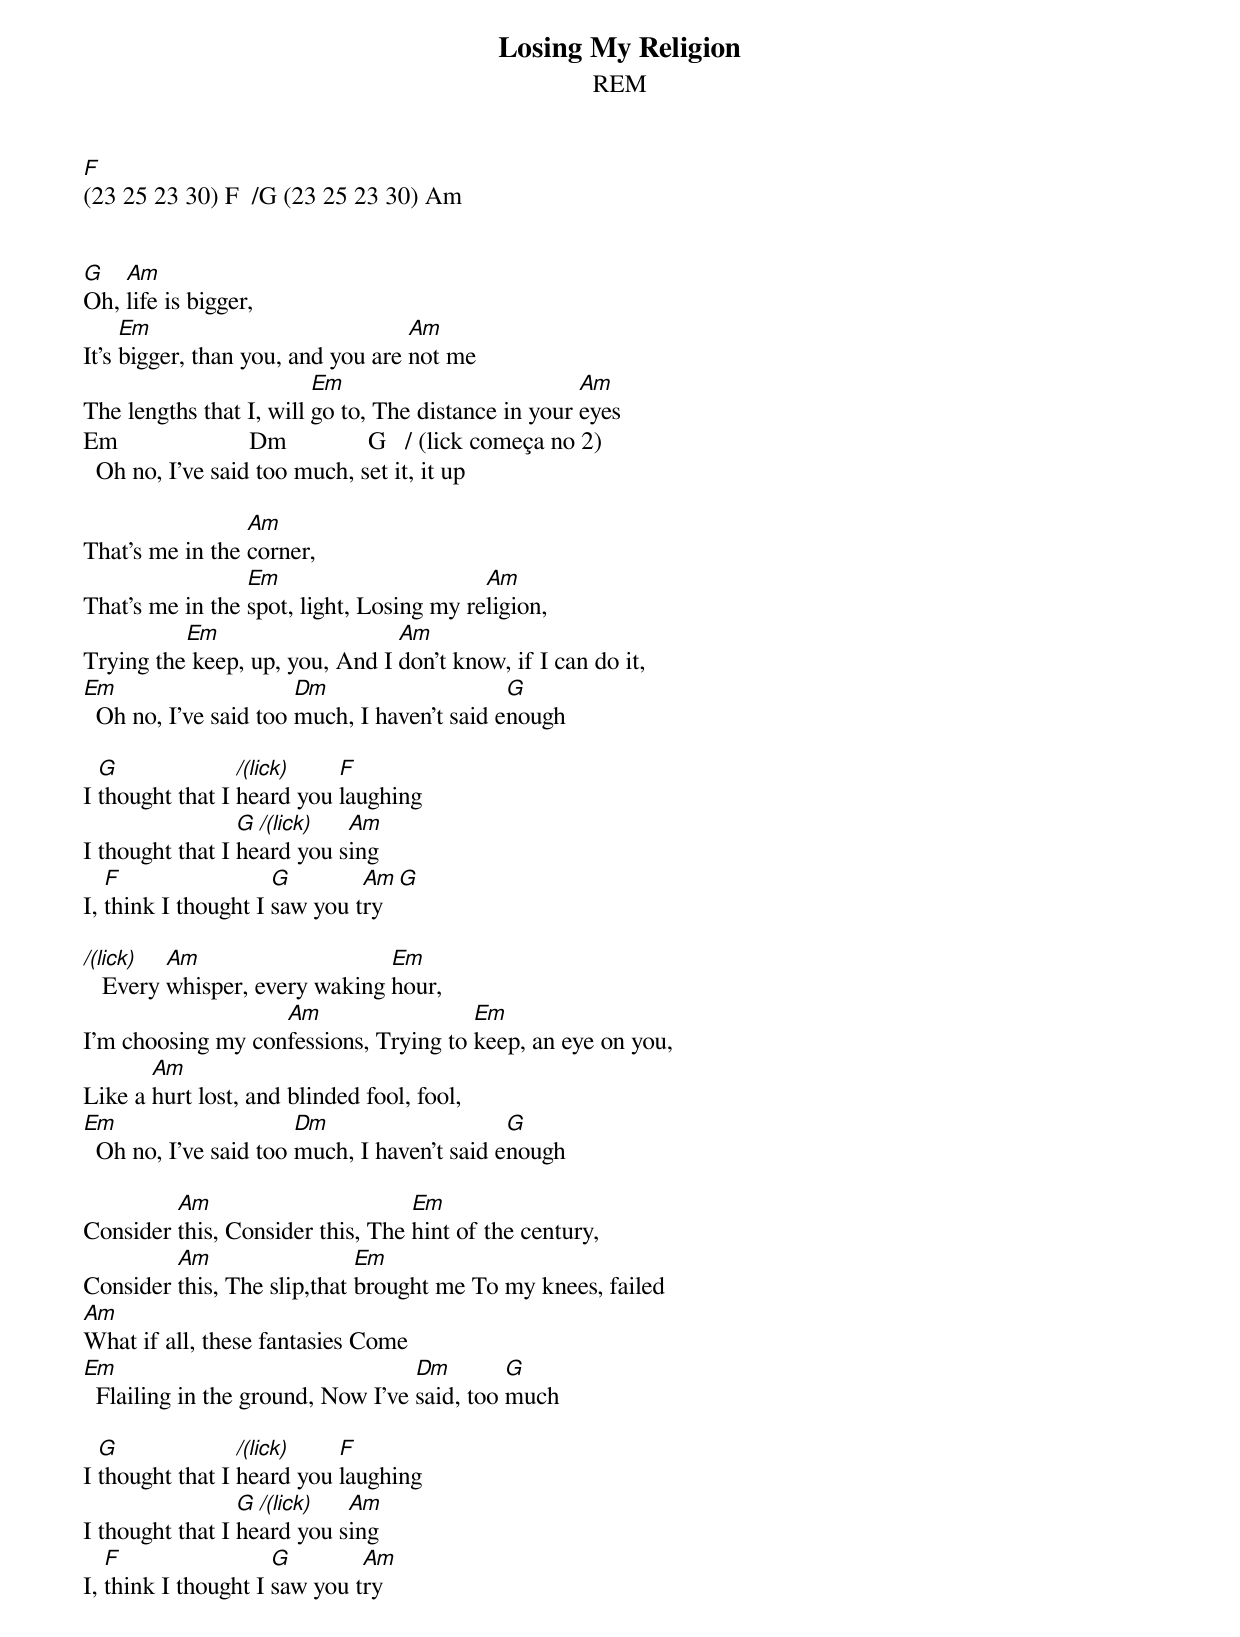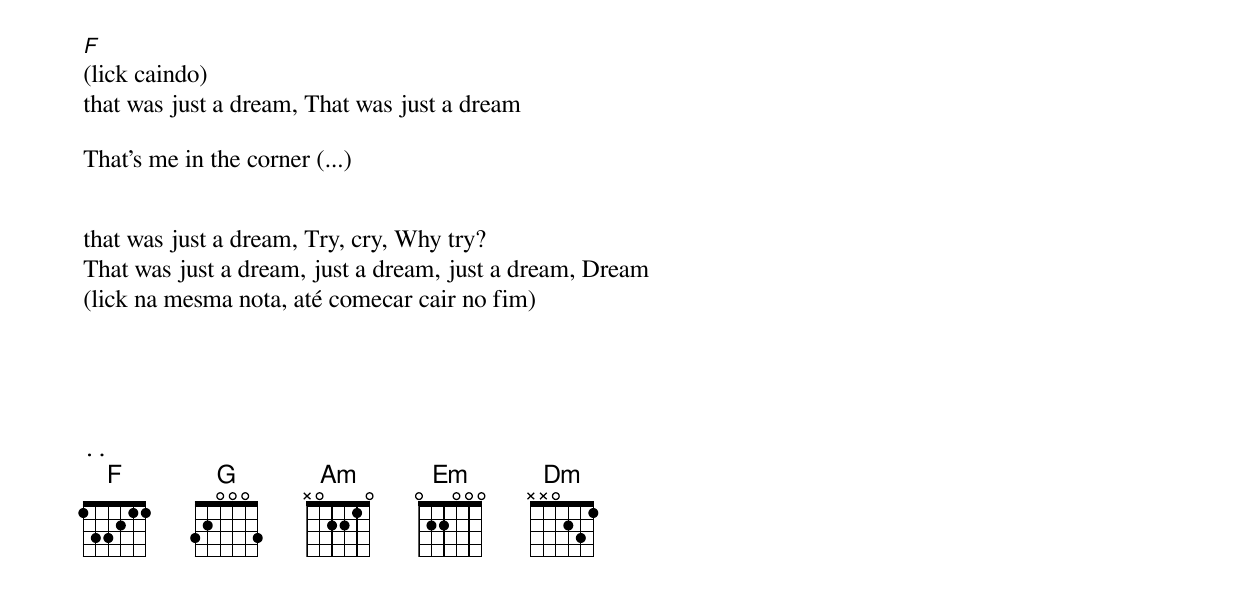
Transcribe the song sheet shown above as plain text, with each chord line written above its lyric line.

Losing My Religion
REM






F
(23 25 23 30) F  /G (23 25 23 30) Am


G   Am
Oh, life is bigger,
     Em                            Am
It's bigger, than you, and you are not me
                         Em                          Am
The lengths that I, will go to, The distance in your eyes
Em                     Dm             G   / (lick começa no 2)
  Oh no, I've said too much, set it, it up

                 Am
That's me in the corner,
                 Em                       Am
That's me in the spot, light, Losing my religion,
          Em                    Am
Trying the keep, up, you, And I don't know, if I can do it,
Em                     Dm                    G
  Oh no, I've said too much, I haven't said enough

  G              /(lick)   F
I thought that I heard you laughing
                 G /(lick)  Am
I thought that I heard you sing
   F                 G        Am   G
I, think I thought I saw you try

/(lick)  Am                    Em
   Every whisper, every waking hour,
                   Am                  Em
I'm choosing my confessions, Trying to keep, an eye on you,
       Am
Like a hurt lost, and blinded fool, fool,
Em                     Dm                    G
  Oh no, I've said too much, I haven't said enough

         Am                       Em
Consider this, Consider this, The hint of the century,
         Am                  Em
Consider this, The slip,that brought me To my knees, failed
Am
What if all, these fantasies Come
Em                                 Dm        G
  Flailing in the ground, Now I've said, too much

  G              /(lick)   F
I thought that I heard you laughing
                 G /(lick)  Am
I thought that I heard you sing
   F                 G        Am
I, think I thought I saw you try

F
(lick caindo)
that was just a dream, That was just a dream

That's me in the corner (...)


that was just a dream, Try, cry, Why try?
That was just a dream, just a dream, just a dream, Dream
(lick na mesma nota, até comecar cair no fim)





..
